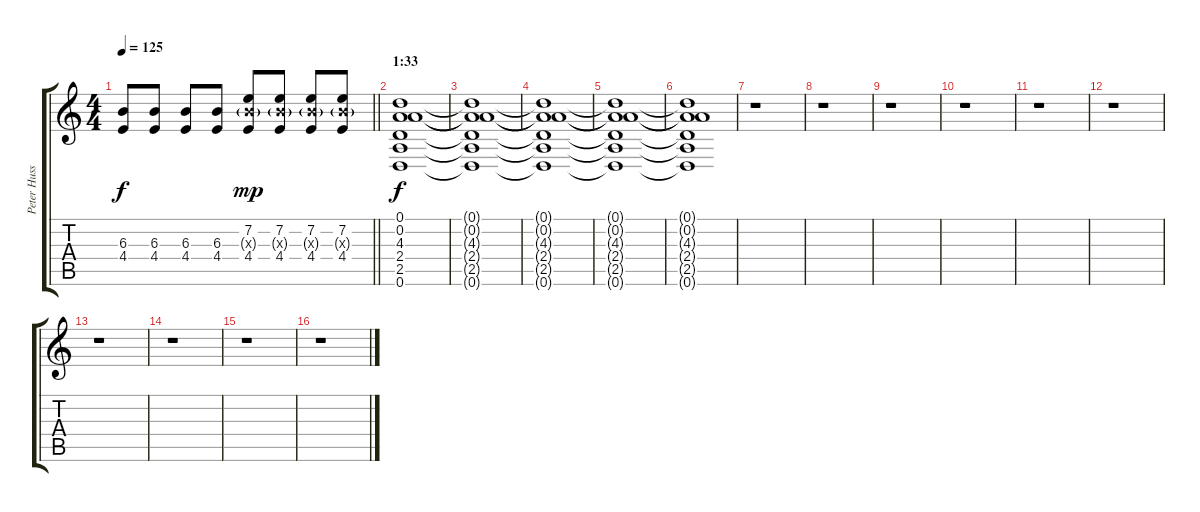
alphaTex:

\track ("Peter Huss" "Peter Huss") {instrument distortionguitar}
\staff {score tabs}
\tuning (D4 A3 F3 C3 G2 D2) {hide}
\ts (4 4)
\tempo 125
\clef g2
\barLineRight lightlight
\ks c
(6.3 4.4).8{dy f} (6.3 4.4).8 (6.3 4.4).8 (6.3 4.4).8 (7.2 6.3{g x} 4.4).8{dy mp} (7.2 6.3{g x} 4.4).8 (7.2 6.3{g x} 4.4).8 (7.2 6.3{g x} 4.4).8 |
\section ("" "1:33")
(0.1 0.2 4.3 2.4 2.5 0.6).1{dy f} |
(0.1{t} 0.2{t} 4.3{t} 2.4{t} 2.5{t} 0.6{t}).1{volume 0} |
(0.1{t} 0.2{t} 4.3{t} 2.4{t} 2.5{t} 0.6{t}).1 |
(0.1{t} 0.2{t} 4.3{t} 2.4{t} 2.5{t} 0.6{t}).1 |
(0.1{t} 0.2{t} 4.3{t} 2.4{t} 2.5{t} 0.6{t}).1 |
r.1 |
r.1 |
r.1 |
r.1 |
r.1 |
r.1 |
r.1 |
r.1 |
r.1 |
r.1
